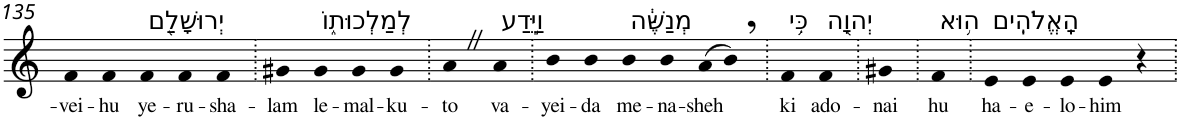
**kern	**text
*part1	*part1
*staff1	*staff1
*I"Piano	*
*I'Pno	*
!!LO:PB:g=z
*clefG2	*
*k[]	*
=135	=135
!	!LO:LY:b
4f	-vei-
!	!LO:LY:b
4f	-hu
!LO:TX:a:t=יְרוּשָׁלִַ֖ם	!
!	!LO:LY:b
4f	ye-
!	!LO:LY:b
4f	-ru-
!	!LO:LY:b
4f	-sha-
=136.	=136.
!	!LO:LY:b
4g#X	-lam
!LO:TX:a:t=לְמַלְכוּת֑וֹ	!
!	!LO:LY:b
4g#	le-
!	!LO:LY:b
4g#	-mal-
!	!LO:LY:b
4g#	-ku-
=137.	=137.
!	!LO:LY:b
4aZ	-to
!LO:TX:a:t=וַיֵּ֣דַע	!
!	!LO:LY:b
4a	va-
=138.	=138.
!	!LO:LY:b
4b	-yei-
!	!LO:LY:b
4b	-da
!LO:TX:a:t=מְנַשֶּׁ֔ה	!
!	!LO:LY:b
4b	me-
!	!LO:LY:b
4b	-na-
!	!LO:LY:b
(>8a	-sheh
8b,)	.
=139.	=139.
!LO:TX:a:t=כִּ֥י	!
!	!LO:LY:b
4f	ki
!LO:TX:a:t=יְהוָ֖ה	!
!	!LO:LY:b
4f	ado-
=140.	=140.
!	!LO:LY:b
4g#X	-nai
=141.	=141.
!LO:TX:a:t=ה֥וּא	!
!	!LO:LY:b
4f	hu
=142.	=142.
!LO:TX:a:t=הָֽאֱלֹהִֽים	!
!	!LO:LY:b
4e	ha-
!	!LO:LY:b
4e	-e-
!	!LO:LY:b
4e	-lo-
!	!LO:LY:b
4e	-him
4r	.
=.	=.
*-	*-
